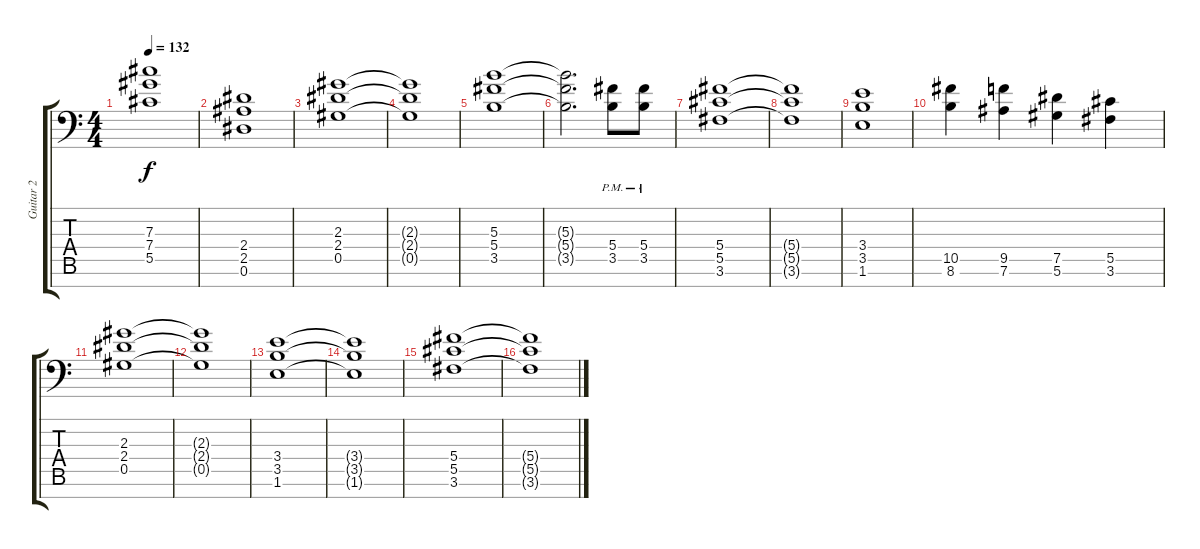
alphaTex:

\track ("Guitar 2" "Guitar 2") {mute instrument distortionguitar}
\staff {score tabs}
\tuning (Eb4 Bb3 Gb3 Db3 Ab2 Eb2 Bb1) {hide}
\ts (4 4)
\tempo 132
\clef f4
\ks c
(7.3 7.4 5.5).1{dy f} |
(2.4 2.5 0.6).1 |
(2.3 2.4 0.5).1 |
(2.3{t} 2.4{t} 0.5{t}).1 |
(5.3 5.4 3.5).1 |
(5.3{t} 5.4{t} 3.5{t}).2{d} (5.4{pm} 3.5{pm}).8 (5.4{pm} 3.5{pm}).8 |
(5.4 5.5 3.6).1 |
(5.4{t} 5.5{t} 3.6{t}).1 |
(3.4 3.5 1.6).1 |
(10.5 8.6).4 (9.5 7.6).4 (7.5 5.6).4 (5.5 3.6).4 |
(2.3 2.4 0.5).1 |
(2.3{t} 2.4{t} 0.5{t}).1 |
(3.4 3.5 1.6).1 |
(3.4{t} 3.5{t} 1.6{t}).1 |
(5.4 5.5 3.6).1 |
(5.4{t} 5.5{t} 3.6{t}).1
